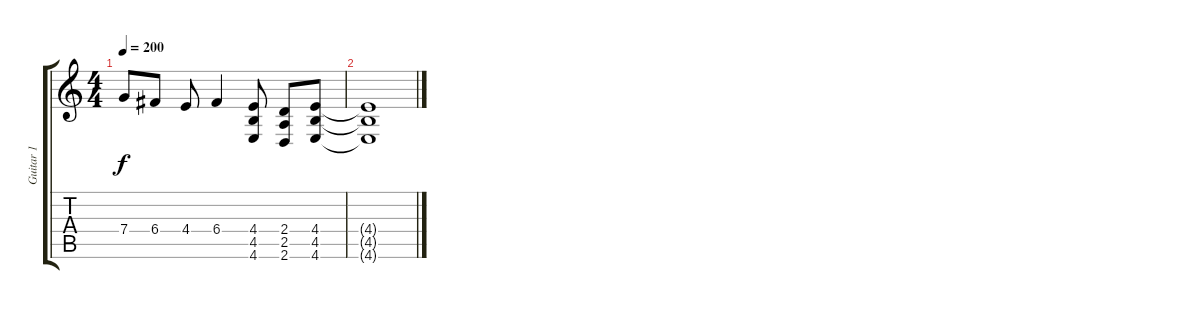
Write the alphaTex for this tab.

\track ("Guitar 1" "Guitar 1") {instrument distortionguitar}
\staff {score tabs}
\tuning (D4 A3 F3 C3 G2 C2) {hide}
\ts (4 4)
\tempo 200
\clef g2
\ks c
7.4{t}.8{dy f} 6.4.8 4.4.8 6.4.4 (4.4 4.5 4.6).8 (2.4 2.5 2.6).8 (4.4 4.5 4.6).8 |
(4.4{t} 4.5{t} 4.6{t}).1
